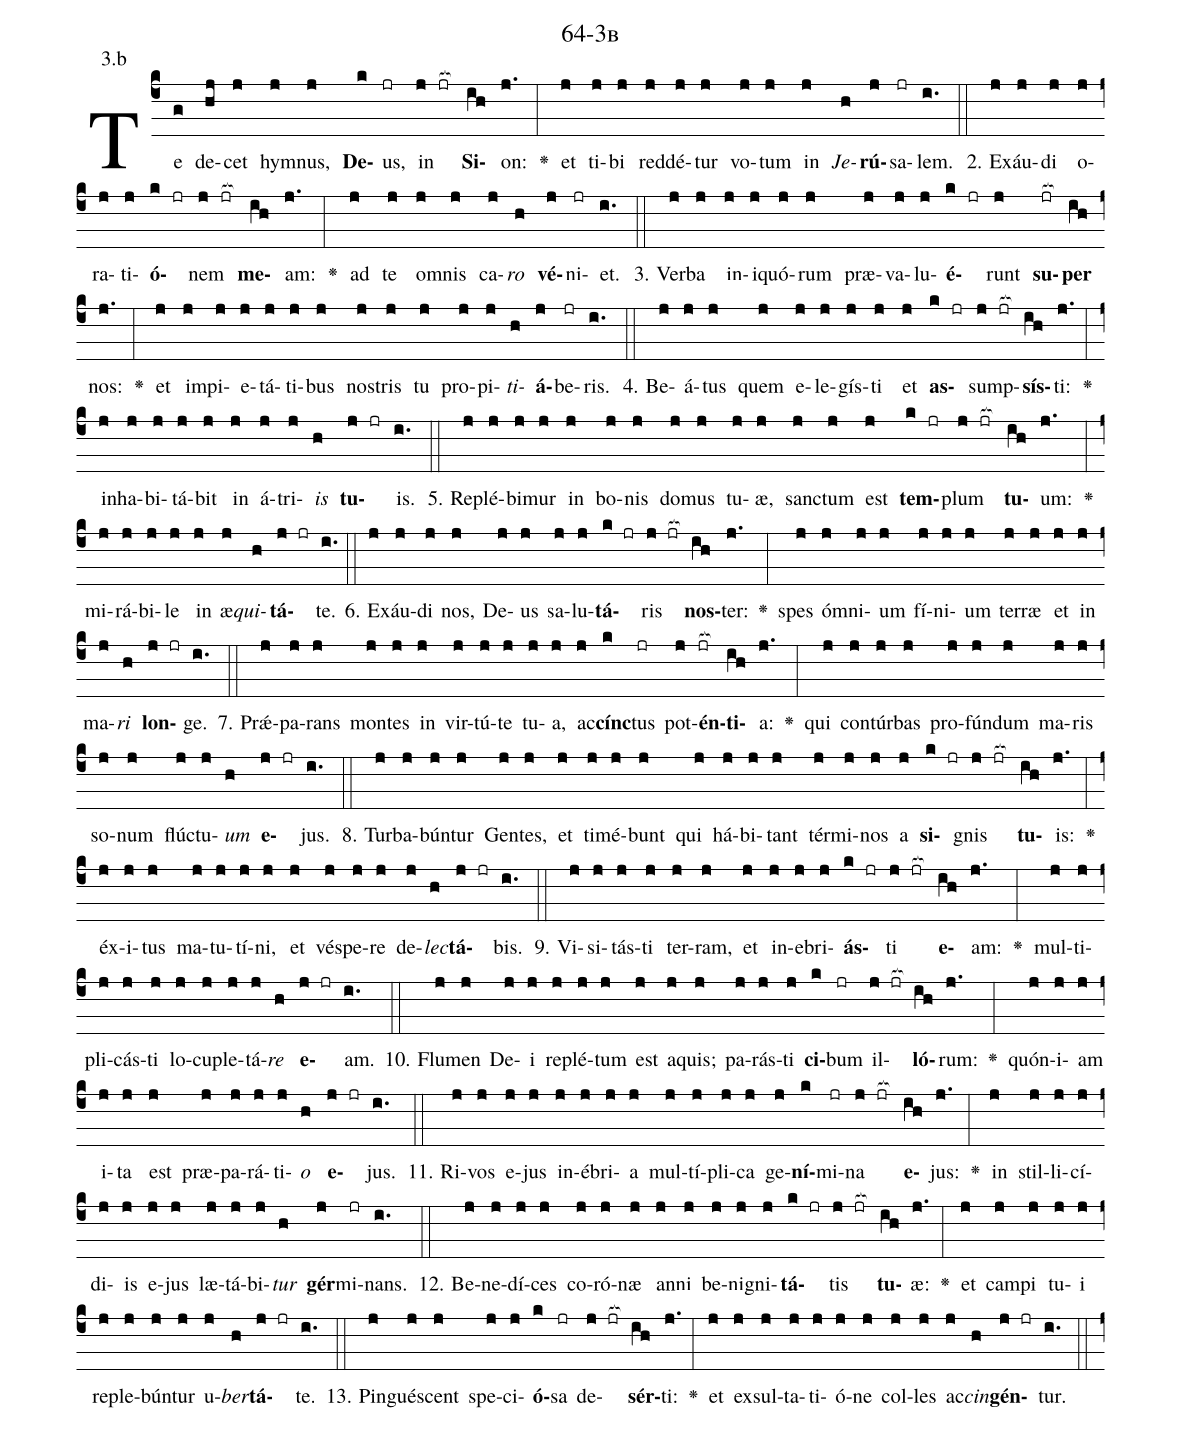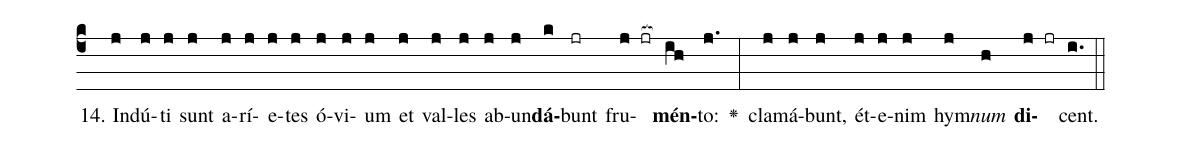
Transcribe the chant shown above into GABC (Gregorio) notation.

name: 64-3b;
annotation: 3.b;
%%
(c4)Te(g) de(hj)cet(j) hym(j)nus,(j) <b>De</b>(k)us,(jr) in(j jr[ocb:1{]) <b>Si</b>(ih[ocb:0}])on:(j.) <v>\greheightstar</v>(:) et(j) ti(j)bi(j) red(j)dé(j)tur(j) vo(j)tum(j) in(j) <i>Je</i>(h)<b>rú</b>(j)sa(jr)lem.(i.) (::)
2. Ex(j)áu(j)di(j) o(j)ra(j)ti(j)<b>ó</b>(k jr)nem(j jr[ocb:1{]) <b>me</b>(ih[ocb:0}])am:(j.) <v>\greheightstar</v>(:) ad(j) te(j) om(j)nis(j) ca(j)<i>ro</i>(h) <b>vé</b>(j)ni(jr)et.(i.) (::)
3. Ver(j)ba(j) in(j)i(j)quó(j)rum(j) præ(j)va(j)lu(j)<b>é</b>(k jr)runt(j) <b>su</b>(jr[ocb:1{])<b>per</b>(ih[ocb:0}]) nos:(j.) <v>\greheightstar</v>(:) et(j) im(j)pi(j)e(j)tá(j)ti(j)bus(j) nos(j)tris(j) tu(j) pro(j)pi(j)<i>ti</i>(h)<b>á</b>(j)be(jr)ris.(i.) (::)
4. Be(j)á(j)tus(j) quem(j) e(j)le(j)gís(j)ti(j) et(j) <b>as</b>(k jr)sump(j jr[ocb:1{])<b>sís</b>(ih[ocb:0}])ti:(j.) <v>\greheightstar</v>(:) in(j)ha(j)bi(j)tá(j)bit(j) in(j) á(j)tri(j)<i>is</i>(h) <b>tu</b>(j jr)is.(i.) (::)
5. Re(j)plé(j)bi(j)mur(j) in(j) bo(j)nis(j) do(j)mus(j) tu(j)æ,(j) sanc(j)tum(j) est(j) <b>tem</b>(k jr)plum(j jr[ocb:1{]) <b>tu</b>(ih[ocb:0}])um:(j.) <v>\greheightstar</v>(:) mi(j)rá(j)bi(j)le(j) in(j) æ(j)<i>qui</i>(h)<b>tá</b>(j jr)te.(i.) (::)
6. Ex(j)áu(j)di(j) nos,(j) De(j)us(j) sa(j)lu(j)<b>tá</b>(k jr)ris(j jr[ocb:1{]) <b>nos</b>(ih[ocb:0}])ter:(j.) <v>\greheightstar</v>(:) spes(j) óm(j)ni(j)um(j) fí(j)ni(j)um(j) ter(j)ræ(j) et(j) in(j) ma(j)<i>ri</i>(h) <b>lon</b>(j jr)ge.(i.) (::)
7. Prǽ(j)pa(j)rans(j) mon(j)tes(j) in(j) vir(j)tú(j)te(j) tu(j)a,(j) ac(j)<b>cínc</b>(k)tus(jr) pot(j)<b>én</b>(jr[ocb:1{])<b>ti</b>(ih[ocb:0}])a:(j.) <v>\greheightstar</v>(:) qui(j) con(j)túr(j)bas(j) pro(j)fún(j)dum(j) ma(j)ris(j) so(j)num(j) flúc(j)tu(j)<i>um</i>(h) <b>e</b>(j jr)jus.(i.) (::)
8. Tur(j)ba(j)bún(j)tur(j) Gen(j)tes,(j) et(j) ti(j)mé(j)bunt(j) qui(j) há(j)bi(j)tant(j) tér(j)mi(j)nos(j) a(j) <b>si</b>(k jr)gnis(j jr[ocb:1{]) <b>tu</b>(ih[ocb:0}])is:(j.) <v>\greheightstar</v>(:) éx(j)i(j)tus(j) ma(j)tu(j)tí(j)ni,(j) et(j) vés(j)pe(j)re(j) de(j)<i>lec</i>(h)<b>tá</b>(j jr)bis.(i.) (::)
9. Vi(j)si(j)tás(j)ti(j) ter(j)ram,(j) et(j) in(j)e(j)bri(j)<b>ás</b>(k jr)ti(j jr[ocb:1{]) <b>e</b>(ih[ocb:0}])am:(j.) <v>\greheightstar</v>(:) mul(j)ti(j)pli(j)cás(j)ti(j) lo(j)cu(j)ple(j)tá(j)<i>re</i>(h) <b>e</b>(j jr)am.(i.) (::)
10. Flu(j)men(j) De(j)i(j) re(j)plé(j)tum(j) est(j) a(j)quis;(j) pa(j)rás(j)ti(j) <b>ci</b>(k)bum(jr) il(j jr[ocb:1{])<b>ló</b>(ih[ocb:0}])rum:(j.) <v>\greheightstar</v>(:) quón(j)i(j)am(j) i(j)ta(j) est(j) præ(j)pa(j)rá(j)ti(j)<i>o</i>(h) <b>e</b>(j jr)jus.(i.) (::)
11. Ri(j)vos(j) e(j)jus(j) in(j)é(j)bri(j)a(j) mul(j)tí(j)pli(j)ca(j) ge(j)<b>ní</b>(k)mi(jr)na(j jr[ocb:1{]) <b>e</b>(ih[ocb:0}])jus:(j.) <v>\greheightstar</v>(:) in(j) stil(j)li(j)cí(j)di(j)is(j) e(j)jus(j) læ(j)tá(j)bi(j)<i>tur</i>(h) <b>gér</b>(j)mi(jr)nans.(i.) (::)
12. Be(j)ne(j)dí(j)ces(j) co(j)ró(j)næ(j) an(j)ni(j) be(j)ni(j)gni(j)<b>tá</b>(k jr)tis(j jr[ocb:1{]) <b>tu</b>(ih[ocb:0}])æ:(j.) <v>\greheightstar</v>(:) et(j) cam(j)pi(j) tu(j)i(j) re(j)ple(j)bún(j)tur(j) u(j)<i>ber</i>(h)<b>tá</b>(j jr)te.(i.) (::)
13. Pin(j)gué(j)scent(j) spe(j)ci(j)<b>ó</b>(k)sa(jr) de(j jr[ocb:1{])<b>sér</b>(ih[ocb:0}])ti:(j.) <v>\greheightstar</v>(:) et(j) ex(j)sul(j)ta(j)ti(j)ó(j)ne(j) col(j)les(j) ac(j)<i>cin</i>(h)<b>gén</b>(j jr)tur.(i.) (::)
14. Ind(j)ú(j)ti(j) sunt(j) a(j)rí(j)e(j)tes(j) ó(j)vi(j)um(j) et(j) val(j)les(j) ab(j)un(j)<b>dá</b>(k)bunt(jr) fru(j jr[ocb:1{])<b>mén</b>(ih[ocb:0}])to:(j.) <v>\greheightstar</v>(:) cla(j)má(j)bunt,(j) ét(j)e(j)nim(j) hym(j)<i>num</i>(h) <b>di</b>(j jr)cent.(i.) (::)
